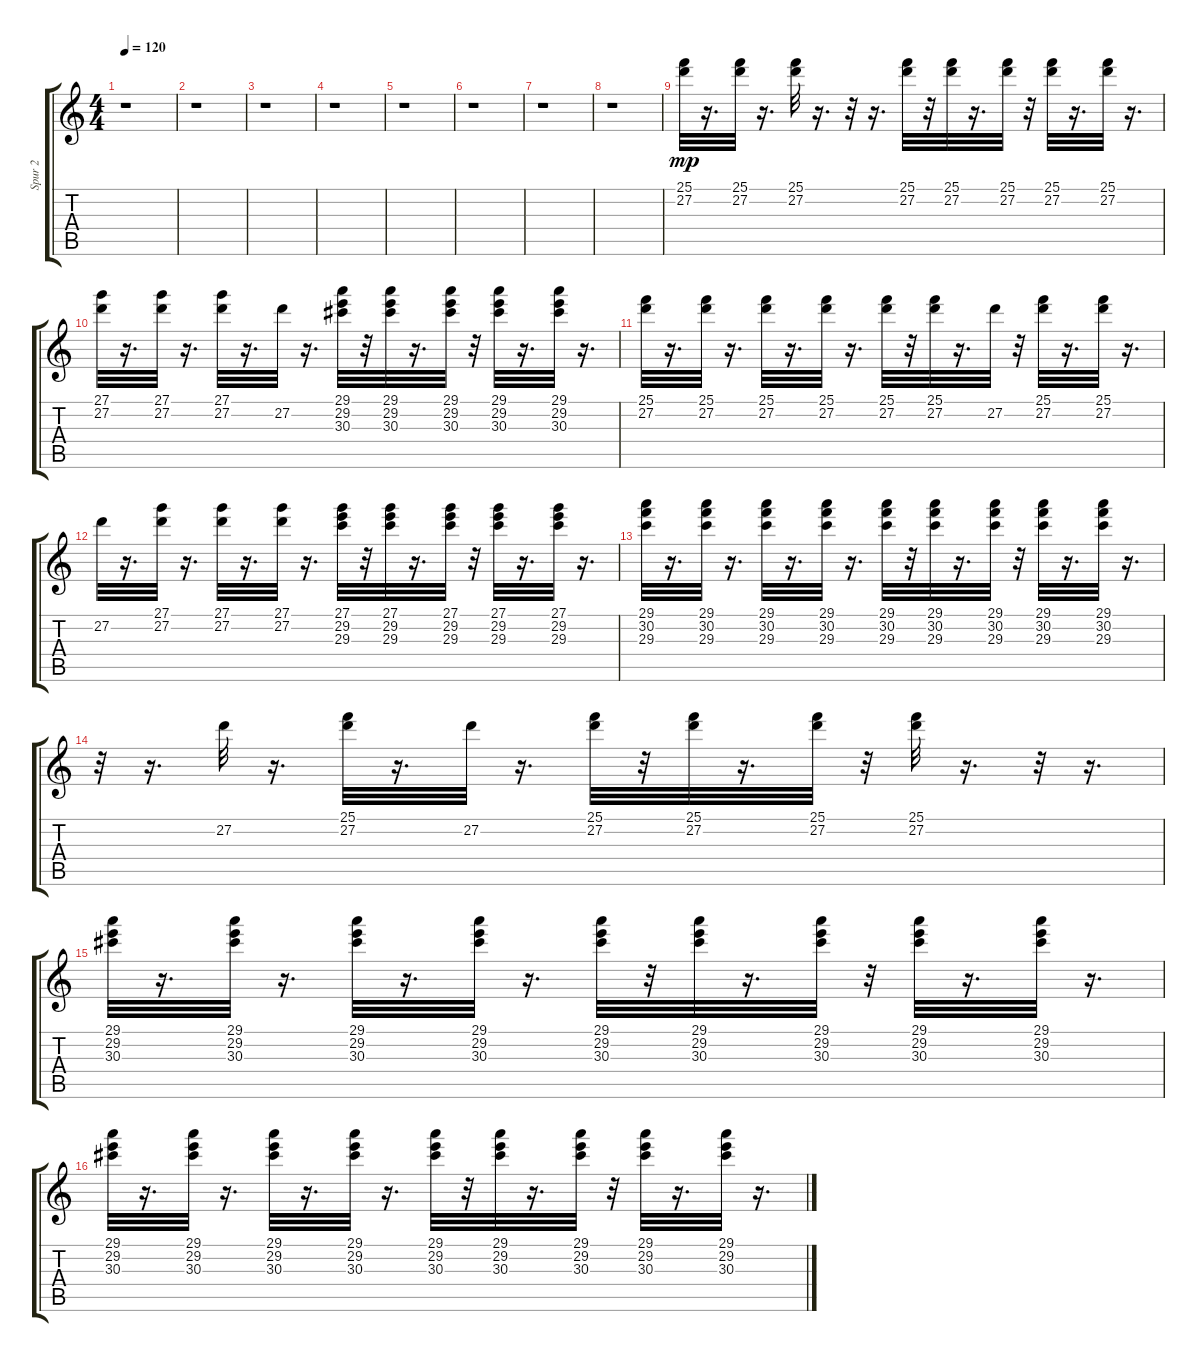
\track ("Spur 2" "Spur 2") {instrument electricgrandpiano}
\staff {score tabs}
\tuning (E4 B3 G3 D3 A2 E2) {hide}
\ts (4 4)
\tempo 120
\clef g2
\ks c
r.1{dy mp} |
r.1 |
r.1 |
r.1 |
r.1 |
r.1 |
r.1 |
r.1 |
(25.1 27.2).32 r.16{d} (25.1 27.2).32 r.16{d} (25.1 27.2).32 r.16{d} r.32 r.16{d} (25.1 27.2).32 r.32 (25.1 27.2).32 r.16{d} (25.1 27.2).32 r.32 (25.1 27.2).32 r.16{d} (25.1 27.2).32 r.16{d} |
(27.1 27.2).32 r.16{d} (27.1 27.2).32 r.16{d} (27.1 27.2).32 r.16{d} 27.2.32 r.16{d} (29.1 29.2 30.3).32 r.32 (29.1 29.2 30.3).32 r.16{d} (29.1 29.2 30.3).32 r.32 (29.1 29.2 30.3).32 r.16{d} (29.1 29.2 30.3).32 r.16{d} |
(25.1 27.2).32 r.16{d} (25.1 27.2).32 r.16{d} (25.1 27.2).32 r.16{d} (25.1 27.2).32 r.16{d} (25.1 27.2).32 r.32 (25.1 27.2).32 r.16{d} 27.2.32 r.32 (25.1 27.2).32 r.16{d} (25.1 27.2).32 r.16{d} |
27.2.32 r.16{d} (27.1 27.2).32 r.16{d} (27.1 27.2).32 r.16{d} (27.1 27.2).32 r.16{d} (27.1 29.2 29.3).32 r.32 (27.1 29.2 29.3).32 r.16{d} (27.1 29.2 29.3).32 r.32 (27.1 29.2 29.3).32 r.16{d} (27.1 29.2 29.3).32 r.16{d} |
(29.1 30.2 29.3).32 r.16{d} (29.1 30.2 29.3).32 r.16{d} (29.1 30.2 29.3).32 r.16{d} (29.1 30.2 29.3).32 r.16{d} (29.1 30.2 29.3).32 r.32 (29.1 30.2 29.3).32 r.16{d} (29.1 30.2 29.3).32 r.32 (29.1 30.2 29.3).32 r.16{d} (29.1 30.2 29.3).32 r.16{d} |
r.32 r.16{d} 27.2.32 r.16{d} (25.1 27.2).32 r.16{d} 27.2.32 r.16{d} (25.1 27.2).32 r.32 (25.1 27.2).32 r.16{d} (25.1 27.2).32 r.32 (25.1 27.2).32 r.16{d} r.32 r.16{d} |
(29.1 29.2 30.3).32 r.16{d} (29.1 29.2 30.3).32 r.16{d} (29.1 29.2 30.3).32 r.16{d} (29.1 29.2 30.3).32 r.16{d} (29.1 29.2 30.3).32 r.32 (29.1 29.2 30.3).32 r.16{d} (29.1 29.2 30.3).32 r.32 (29.1 29.2 30.3).32 r.16{d} (29.1 29.2 30.3).32 r.16{d} |
(29.1 29.2 30.3).32 r.16{d} (29.1 29.2 30.3).32 r.16{d} (29.1 29.2 30.3).32 r.16{d} (29.1 29.2 30.3).32 r.16{d} (29.1 29.2 30.3).32 r.32 (29.1 29.2 30.3).32 r.16{d} (29.1 29.2 30.3).32 r.32 (29.1 29.2 30.3).32 r.16{d} (29.1 29.2 30.3).32 r.16{d}
